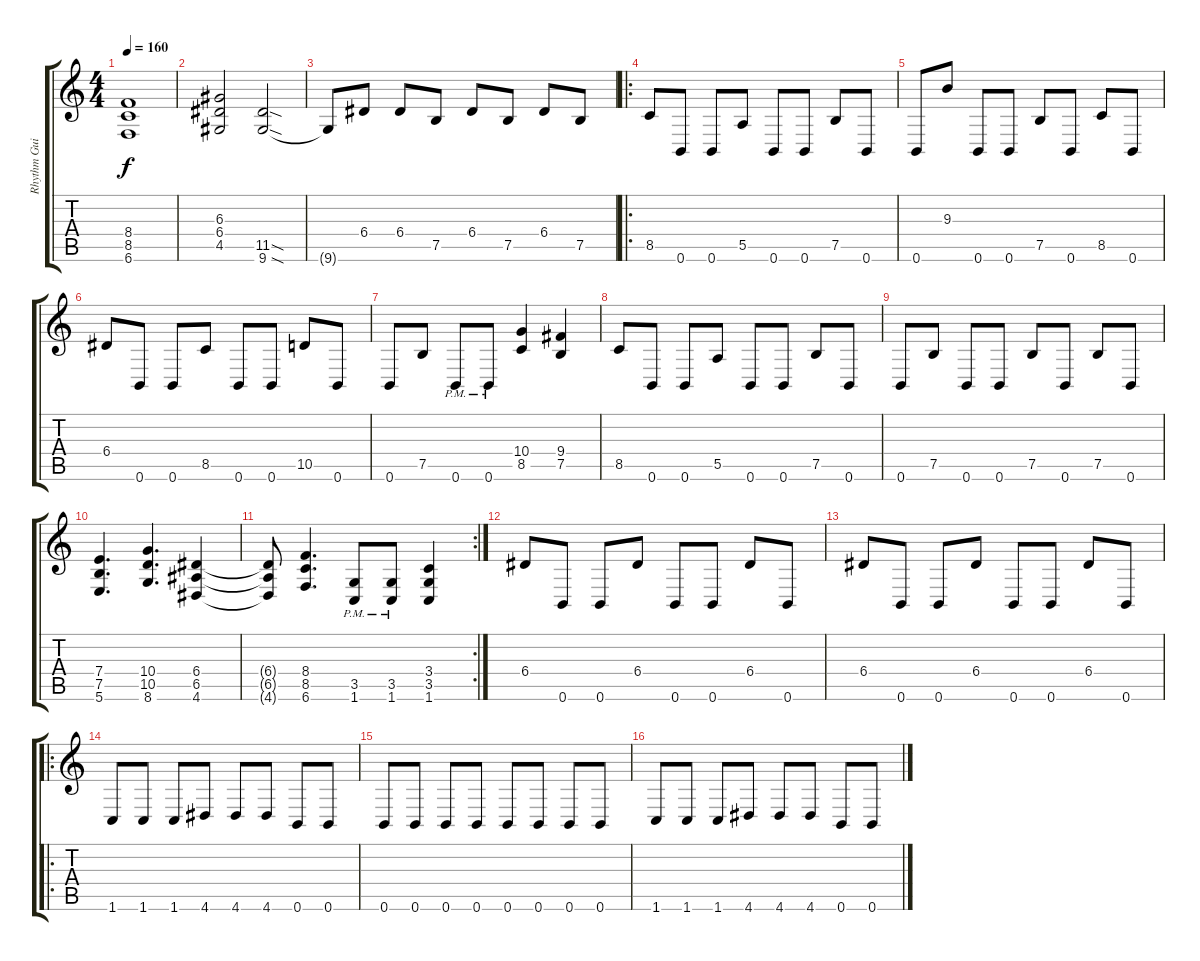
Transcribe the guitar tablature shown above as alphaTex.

\track ("Rhythm Guitar 2" "Rhythm Gui") {instrument distortionguitar}
\staff {score tabs}
\tuning (B3 Gb3 D3 A2 E2 B1) {hide}
\ts (4 4)
\tempo 160
\clef g2
\ks c
(8.4 8.5 6.6).1{dy f} |
(6.3 6.4 4.5).2 (11.5{sod} 9.6{sod}).2 |
9.6{t}.8 6.4.8 6.4.8 7.5.8 6.4.8 7.5.8 6.4.8 7.5.8 |
\ro
8.5.8 0.6.8 0.6.8 5.5.8 0.6.8 0.6.8 7.5.8 0.6.8 |
0.6.8 9.3.8 0.6.8 0.6.8 7.5.8 0.6.8 8.5.8 0.6.8 |
6.4.8 0.6.8 0.6.8 8.5.8 0.6.8 0.6.8 10.5.8 0.6.8 |
0.6.8 7.5.8 0.6{pm}.8 0.6{pm}.8 (10.4 8.5).4 (9.4 7.5).4 |
8.5.8 0.6.8 0.6.8 5.5.8 0.6.8 0.6.8 7.5.8 0.6.8 |
0.6.8 7.5.8 0.6.8 0.6.8 7.5.8 0.6.8 7.5.8 0.6.8 |
(7.4 7.5 5.6).4{d} (10.4 10.5 8.6).4{d} (6.4 6.5 4.6).4 |
\rc 2
(6.4{t} 6.5{t} 4.6{t}).8 (8.4 8.5 6.6).4{d} (3.5{pm} 1.6{pm}).8 (3.5{pm} 1.6{pm}).8 (3.4 3.5 1.6).4 |
6.4.8 0.6.8 0.6.8 6.4.8 0.6.8 0.6.8 6.4.8 0.6.8 |
6.4.8 0.6.8 0.6.8 6.4.8 0.6.8 0.6.8 6.4.8 0.6.8 |
\ro
1.6.8 1.6.8 1.6.8 4.6.8 4.6.8 4.6.8 0.6.8 0.6.8 |
0.6.8 0.6.8 0.6.8 0.6.8 0.6.8 0.6.8 0.6.8 0.6.8 |
1.6.8 1.6.8 1.6.8 4.6.8 4.6.8 4.6.8 0.6.8 0.6.8
